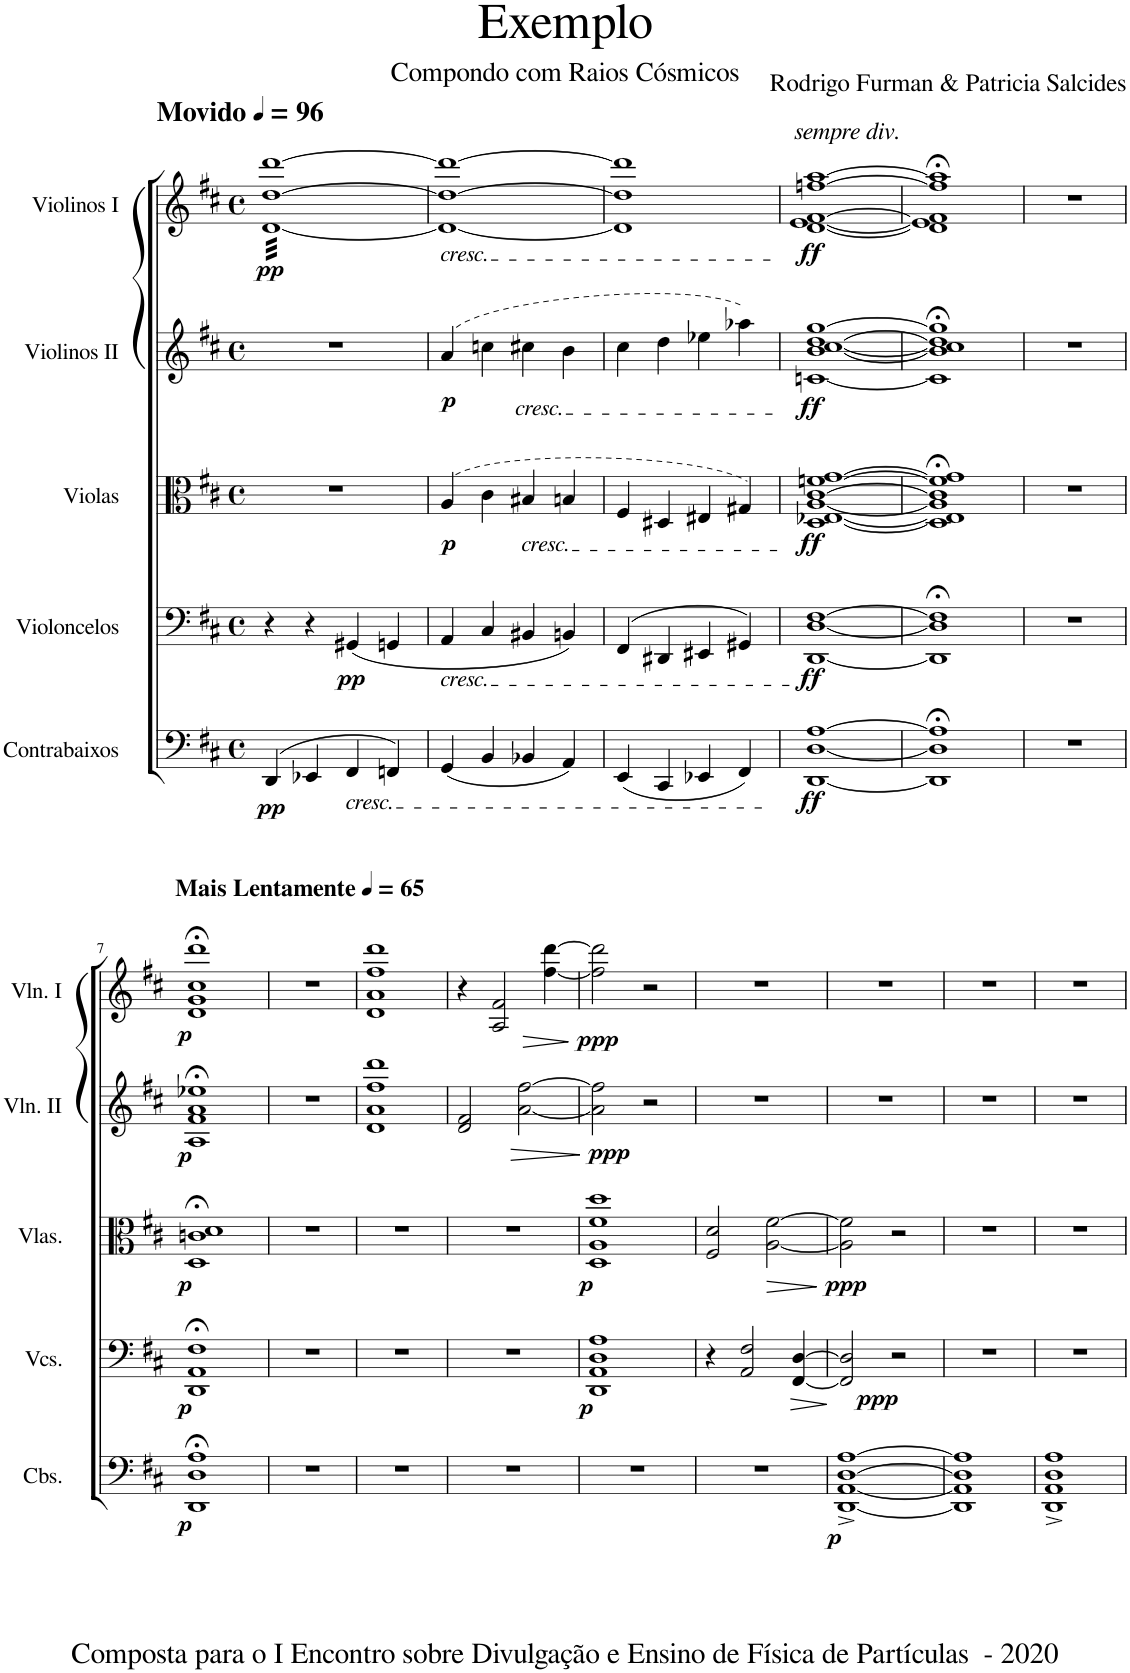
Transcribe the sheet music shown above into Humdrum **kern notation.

**kern	**dynam	**kern	**dynam	**kern	**dynam	**kern	**dynam	**kern	**dynam
*part5	*part5	*part4	*part4	*part3	*part3	*part2	*part2	*part1	*part1
*staff5	*staff5	*staff4	*staff4	*staff3	*staff3	*staff2	*staff2	*staff1	*staff1
*I"Contrabaixos	*	*I"Violoncelos	*	*I"Violas	*	*I"Violinos II	*	*I"Violinos I	*
*I'Cbs.	*	*I'Vcs.	*	*I'Vlas.	*	*I'Vln. II	*	*I'Vln. I	*
*clefF4	*	*clefF4	*	*clefC3	*	*clefG2	*	*clefG2	*
*Trd7c12	*	*	*	*	*	*	*	*	*
*k[f#c#]	*	*k[f#c#]	*	*k[f#c#]	*	*k[f#c#]	*	*k[f#c#]	*
*M4/4	*	*M4/4	*	*M4/4	*	*M4/4	*	*M4/4	*
*met(c)	*	*met(c)	*	*met(c)	*	*met(c)	*	*met(c)	*
*MM96	*	*MM96	*	*MM96	*	*MM96	*	*MM96	*
=1	=1	=1	=1	=1	=1	=1	=1	=1	=1
!	!	!	!	!	!	!	!	!LO:TX:a:B:t=Movido	!
!	!LO:DY:b	!	!	!	!	!	!	!	!LO:DY:b
*	*	*	*	*	*	*	*	*tremolo	*
(>4DD/	pp	4r	.	1r	.	1r	.	[32d [32dd [32dddLLL	pp
.	.	.	.	.	.	.	.	32d 32dd 32ddd	.
.	.	.	.	.	.	.	.	32d 32dd 32ddd	.
.	.	.	.	.	.	.	.	32d 32dd 32ddd	.
.	.	.	.	.	.	.	.	32d 32dd 32ddd	.
.	.	.	.	.	.	.	.	32d 32dd 32ddd	.
.	.	.	.	.	.	.	.	32d 32dd 32ddd	.
.	.	.	.	.	.	.	.	32d 32dd 32ddd	.
4EE-X/	.	4r	.	.	.	.	.	32d 32dd 32ddd	.
.	.	.	.	.	.	.	.	32d 32dd 32ddd	.
.	.	.	.	.	.	.	.	32d 32dd 32ddd	.
.	.	.	.	.	.	.	.	32d 32dd 32ddd	.
.	.	.	.	.	.	.	.	32d 32dd 32ddd	.
.	.	.	.	.	.	.	.	32d 32dd 32ddd	.
.	.	.	.	.	.	.	.	32d 32dd 32ddd	.
.	.	.	.	.	.	.	.	32d 32dd 32ddd	.
!LO:TX:b:i:t=cresc.	!	!	!	!	!	!	!	!	!
!	!	!	!LO:DY:b	!	!	!	!	!	!
4FF#/	.	(4GG#X/	pp	.	.	.	.	32d 32dd 32ddd	.
.	.	.	.	.	.	.	.	32d 32dd 32ddd	.
.	.	.	.	.	.	.	.	32d 32dd 32ddd	.
.	.	.	.	.	.	.	.	32d 32dd 32ddd	.
.	.	.	.	.	.	.	.	32d 32dd 32ddd	.
.	.	.	.	.	.	.	.	32d 32dd 32ddd	.
.	.	.	.	.	.	.	.	32d 32dd 32ddd	.
.	.	.	.	.	.	.	.	32d 32dd 32ddd	.
4FFn/)	.	4GGn/	.	.	.	.	.	32d 32dd 32ddd	.
.	.	.	.	.	.	.	.	32d 32dd 32ddd	.
.	.	.	.	.	.	.	.	32d 32dd 32ddd	.
.	.	.	.	.	.	.	.	32d 32dd 32ddd	.
.	.	.	.	.	.	.	.	32d 32dd 32ddd	.
.	.	.	.	.	.	.	.	32d 32dd 32ddd	.
.	.	.	.	.	.	.	.	32d 32dd 32ddd	.
.	.	.	.	.	.	.	.	32d 32dd 32dddJJJ	.
*	*	*	*	*	*	*	*	*Xtremolo	*
=2	=2	=2	=2	=2	=2	=2	=2	=2	=2
!	!	!	!	!	!	!	!	!LO:TX:b:i:t=cresc.	!
!	!	!LO:TX:b:i:t=cresc.	!	!	!	!	!	!	!
!	!	!	!	!	!LO:DY:b	!	!LO:DY:b	!	!
(4GG/	.	4AA/	.	(4A/	p	(4a/	p	1d_ 1dd_ 1ddd_	.
4BB/	.	4C#/	.	4c#\	.	4ccn\	.	.	.
!	!	!	!	!	!	!LO:TX:b:i:t=cresc.	!	!	!
!	!	!	!	!LO:TX:b:i:t=cresc.	!	!	!	!	!
4BB-X/	.	4BB#X/	.	4B#X/	.	4cc#X\	.	.	.
4AA/)	.	4BBn/)	.	4Bn/	.	4b\	.	.	.
=3	=3	=3	=3	=3	=3	=3	=3	=3	=3
(4EE/	.	(>4FF#/	.	4F#/	.	4cc#\	.	1d] 1dd] 1ddd]	.
4CC#/	.	4DD#X/	.	4D#X/	.	4dd\	.	.	.
4EE-X/	.	4EE#X/	.	4E#X/	.	4ee-X\	.	.	.
4FF#/)	.	4GG#X/)	.	4G#X/)	.	4aa-X\)	.	.	.
=4	=4	=4	=4	=4	=4	=4	=4	=4	=4
!	!	!	!	!	!	!	!	!LO:TX:a:i:t=sempre div.	!
!	!LO:DY:b	!	!LO:DY:b	!	!LO:DY:b	!	!LO:DY:b	!	!LO:DY:b
[1DD [1D [1A	ff	[1DD [1D [1F#	ff	[1D [1E-X [1A [1c# [1fn [1g	ff	[1cn [1b [1cc# [1dd [1gg	ff	[1d [1e [1f# [1ffn [1aa	ff
=5	=5	=5	=5	=5	=5	=5	=5	=5	=5
1DD];< 1D];< 1A];<	.	1DD];< 1D];< 1F#];<	.	1D];< 1E-];< 1A];< 1c#];< 1f];< 1g];<	.	1c];< 1b];< 1cc#];< 1dd];< 1gg];<	.	1d];< 1e];< 1f#];< 1ff];< 1aa];<	.
=6	=6	=6	=6	=6	=6	=6	=6	=6	=6
1r	.	1r	.	1r	.	1r	.	1r	.
!!LO:LB:g=z
=7	=7	=7	=7	=7	=7	=7	=7	=7	=7
*	*	*	*	*	*	*	*	*MM65	*
!	!	!	!	!	!	!	!	!LO:TX:a:B:t=Mais Lentamente	!
!	!LO:DY:b	!	!LO:DY:b	!	!LO:DY:b	!	!LO:DY:b	!	!LO:DY:b
1DD;< 1D;< 1A;<	p	1DD;< 1AA;< 1F#;<	p	1D;< 1cn;< 1d;<	p	1A;< 1f#;< 1a;< 1ee-X;<	p	1d;< 1g;< 1cc#;< 1ddd;<	p
=8	=8	=8	=8	=8	=8	=8	=8	=8	=8
1r	.	1r	.	1r	.	1r	.	1r	.
=9	=9	=9	=9	=9	=9	=9	=9	=9	=9
1r	.	1r	.	1r	.	1d 1a 1ff# 1ddd	.	1d 1a 1ff# 1ddd	.
=10	=10	=10	=10	=10	=10	=10	=10	=10	=10
1r	.	1r	.	1r	.	2d/ 2f#/	.	4r	.
.	.	.	.	.	.	.	.	2A/ 2f#/	.
!	!	!	!	!	!	!	!LO:HP:b	!	!
.	.	.	.	.	.	[2a\ [2ff#\	>	.	.
!	!	!	!	!	!	!	!	!	!LO:HP:b
.	.	.	.	.	.	.	.	[4ff#\ [4ddd\	>
.	.	.	.	.	.	.	]	.	]
=11	=11	=11	=11	=11	=11	=11	=11	=11	=11
!	!	!	!LO:DY:b	!	!LO:DY:b	!	!LO:DY:b	!	!LO:DY:b
1r	.	1DD 1AA 1D 1A	p	1D 1A 1f# 1dd	p	2a\] 2ff#\]	ppp	2ff#\] 2ddd\]	ppp
.	.	.	.	.	.	2r	.	2r	.
=12	=12	=12	=12	=12	=12	=12	=12	=12	=12
1r	.	4r	.	2F#/ 2d/	.	1r	.	1r	.
.	.	2AA/ 2F#/	.	.	.	.	.	.	.
!	!	!	!	!	!LO:HP:b	!	!	!	!
.	.	.	.	[2A\ [2f#\	>	.	.	.	.
!	!	!	!LO:HP:b	!	!	!	!	!	!
.	.	[4FF#/ [4D/	>	.	.	.	.	.	.
.	.	.	]	.	]	.	.	.	.
=13	=13	=13	=13	=13	=13	=13	=13	=13	=13
!	!LO:DY:b	!	!	!	!LO:DY:b	!	!	!	!
[1DD^ [1AA^ [1D^ [1A^	p	2FF#/] 2D/]	.	2A\] 2f#\]	ppp	1r	.	1r	.
!	!	!	!LO:DY:b	!	!	!	!	!	!
.	.	2r	ppp	2r	.	.	.	.	.
=14	=14	=14	=14	=14	=14	=14	=14	=14	=14
1DD] 1AA] 1D] 1A]	.	1r	.	1r	.	1r	.	1r	.
=15	=15	=15	=15	=15	=15	=15	=15	=15	=15
1DD^ 1AA^ 1D^ 1A^	.	1r	.	1r	.	1r	.	1r	.
=	=	=	=	=	=	=	=	=	=
*-	*-	*-	*-	*-	*-	*-	*-	*-	*-
